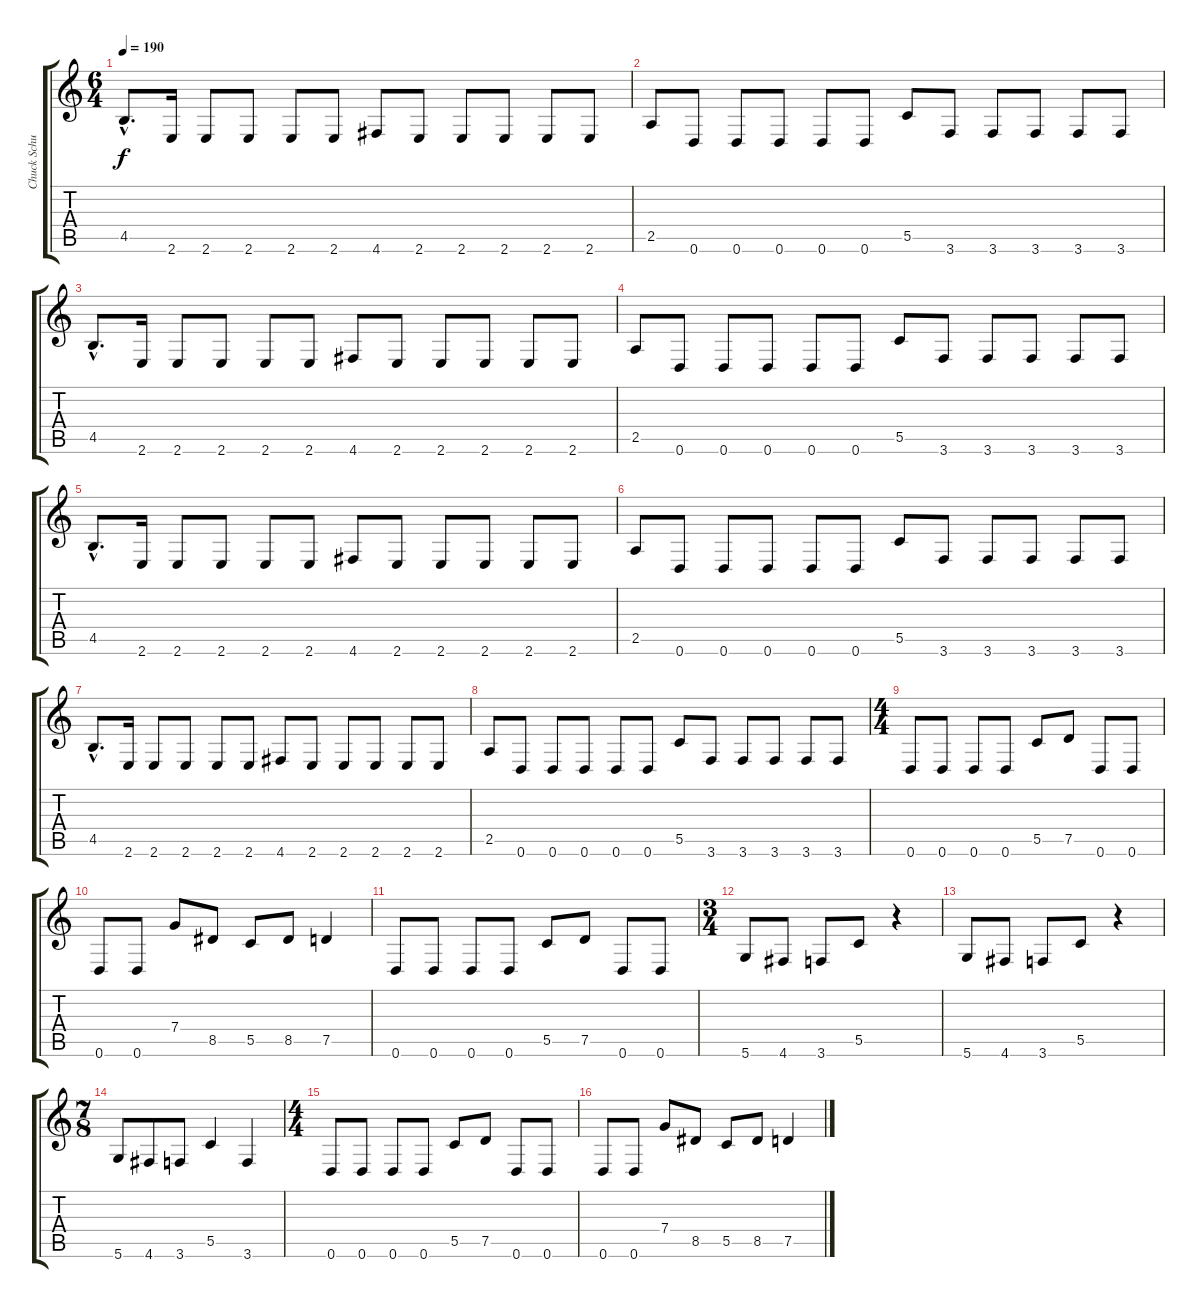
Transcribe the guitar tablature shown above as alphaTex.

\track ("Chuck Schuldiner" "Chuck Schu") {instrument overdrivenguitar}
\staff {score tabs}
\tuning (D4 A3 F3 C3 G2 D2) {hide}
\ts (6 4)
\tempo 190
\clef g2
\ks c
4.5{hac}.8{d dy f instrument overdrivenguitar} 2.6.16 2.6.8 2.6.8 2.6.8 2.6.8 4.6.8 2.6.8 2.6.8 2.6.8 2.6.8 2.6.8 |
2.5.8 0.6.8 0.6.8 0.6.8 0.6.8 0.6.8 5.5.8 3.6.8 3.6.8 3.6.8 3.6.8 3.6.8 |
4.5{hac}.8{d} 2.6.16 2.6.8 2.6.8 2.6.8 2.6.8 4.6.8 2.6.8 2.6.8 2.6.8 2.6.8 2.6.8 |
2.5.8 0.6.8 0.6.8 0.6.8 0.6.8 0.6.8 5.5.8 3.6.8 3.6.8 3.6.8 3.6.8 3.6.8 |
4.5{hac}.8{d} 2.6.16 2.6.8 2.6.8 2.6.8 2.6.8 4.6.8 2.6.8 2.6.8 2.6.8 2.6.8 2.6.8 |
2.5.8 0.6.8 0.6.8 0.6.8 0.6.8 0.6.8 5.5.8 3.6.8 3.6.8 3.6.8 3.6.8 3.6.8 |
4.5{hac}.8{d} 2.6.16 2.6.8 2.6.8 2.6.8 2.6.8 4.6.8 2.6.8 2.6.8 2.6.8 2.6.8 2.6.8 |
2.5.8 0.6.8 0.6.8 0.6.8 0.6.8 0.6.8 5.5.8 3.6.8 3.6.8 3.6.8 3.6.8 3.6.8 |
\ts (4 4)
0.6.8 0.6.8 0.6.8 0.6.8 5.5.8 7.5.8 0.6.8 0.6.8 |
0.6.8 0.6.8 7.4.8 8.5.8 5.5.8 8.5.8 7.5.4 |
0.6.8 0.6.8 0.6.8 0.6.8 5.5.8 7.5.8 0.6.8 0.6.8 |
\ts (3 4)
5.6.8 4.6.8 3.6.8 5.5.8 r.4 |
5.6.8 4.6.8 3.6.8 5.5.8 r.4 |
\ts (7 8)
5.6.8 4.6.8 3.6.8 5.5.4 3.6.4 |
\ts (4 4)
0.6.8 0.6.8 0.6.8 0.6.8 5.5.8 7.5.8 0.6.8 0.6.8 |
0.6.8 0.6.8 7.4.8 8.5.8 5.5.8 8.5.8 7.5.4
